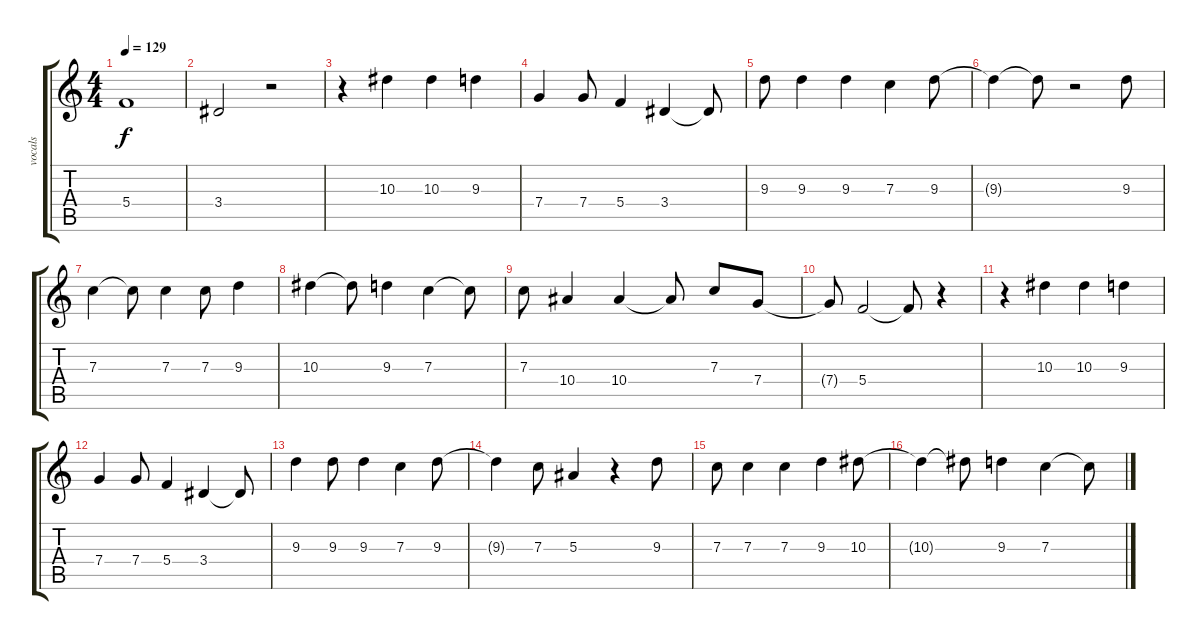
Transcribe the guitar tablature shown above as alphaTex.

\track ("vocals" "vocals") {instrument distortionguitar}
\staff {score tabs}
\tuning (D4 A3 F3 C3 G2 D2) {hide}
\ts (4 4)
\tempo 129
\clef g2
\ks c
5.4{t}.1{dy f} |
3.4.2 r.2 |
r.4 10.3.4 10.3.4 9.3.4 |
7.4.4 7.4.8 5.4.4 3.4.4 3.4{t}.8 |
9.3.8 9.3.4 9.3.4 7.3.4 9.3.8 |
9.3{t}.4 9.3{t}.8 r.2 9.3.8 |
7.3.4 7.3{t}.8 7.3.4 7.3.8 9.3.4 |
10.3.4 10.3{t}.8 9.3.4 7.3.4 7.3{t}.8 |
7.3.8 10.4.4 10.4.4 10.4{t}.8 7.3.8 7.4.8 |
7.4{t}.8 5.4.2 5.4{t}.8 r.4 |
r.4 10.3.4 10.3.4 9.3.4 |
7.4.4 7.4.8 5.4.4 3.4.4 3.4{t}.8 |
9.3.4 9.3.8 9.3.4 7.3.4 9.3.8 |
9.3{t}.4 7.3.8 5.3.4 r.4 9.3.8 |
7.3.8 7.3.4 7.3.4 9.3.4 10.3.8 |
10.3{t}.4 10.3{t}.8 9.3.4 7.3.4 7.3{t}.8
